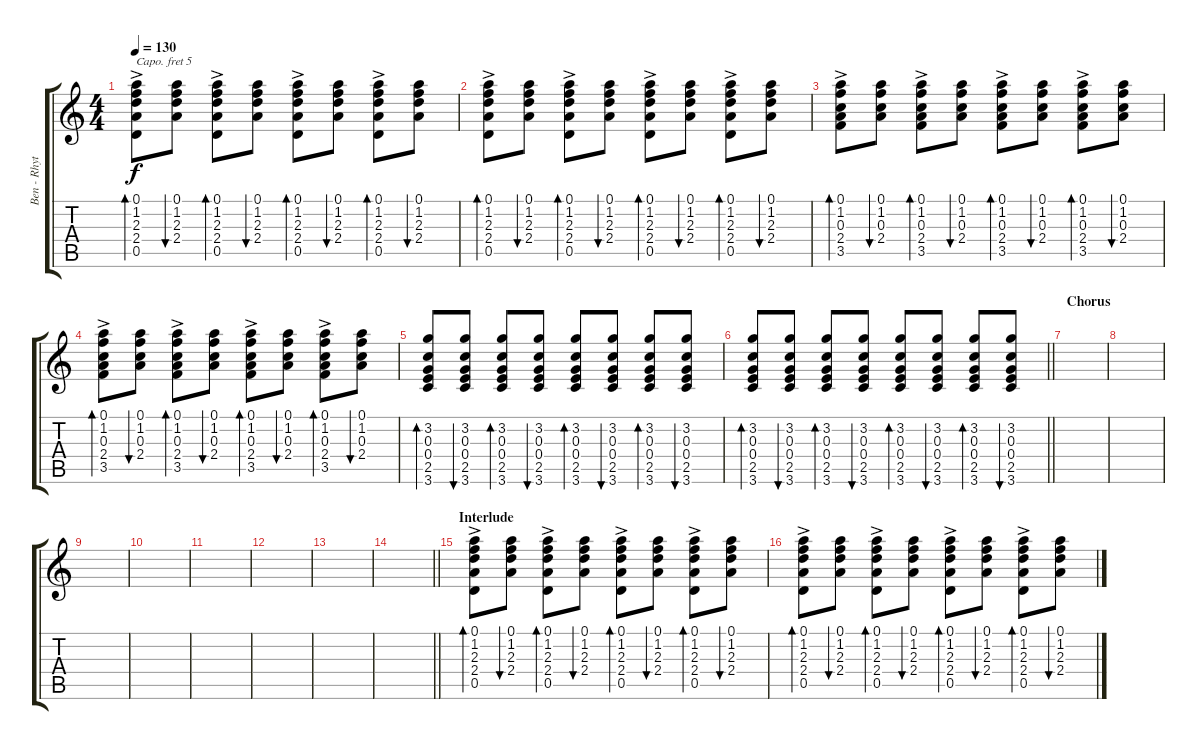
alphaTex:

\track ("Ben - Rhythm Guitar" "Ben - Rhyt") {instrument acousticguitarsteel}
\staff {score tabs}
\capo 5
\tuning (E4 B3 G3 D3 A2 E2) {hide}
\ts (4 4)
\tempo 130
\clef g2
\ks c
(0.1{ac} 1.2{ac} 2.3{ac} 2.4{ac} 0.5{ac}).8{bd 30 dy f} (0.1 1.2 2.3 2.4).8{bu 30} (0.1{ac} 1.2{ac} 2.3{ac} 2.4{ac} 0.5{ac}).8{bd 30} (0.1 1.2 2.3 2.4).8{bu 30} (0.1{ac} 1.2{ac} 2.3{ac} 2.4{ac} 0.5{ac}).8{bd 30} (0.1 1.2 2.3 2.4).8{bu 30} (0.1{ac} 1.2{ac} 2.3{ac} 2.4{ac} 0.5{ac}).8{bd 30} (0.1 1.2 2.3 2.4).8{bu 30} |
(0.1{ac} 1.2{ac} 2.3{ac} 2.4{ac} 0.5{ac}).8{bd 30} (0.1 1.2 2.3 2.4).8{bu 30} (0.1{ac} 1.2{ac} 2.3{ac} 2.4{ac} 0.5{ac}).8{bd 30} (0.1 1.2 2.3 2.4).8{bu 30} (0.1{ac} 1.2{ac} 2.3{ac} 2.4{ac} 0.5{ac}).8{bd 30} (0.1 1.2 2.3 2.4).8{bu 30} (0.1{ac} 1.2{ac} 2.3{ac} 2.4{ac} 0.5{ac}).8{bd 30} (0.1 1.2 2.3 2.4).8{bu 30} |
(0.1{ac} 1.2{ac} 0.3{ac} 2.4{ac} 3.5{ac}).8{bd 30} (0.1 1.2 0.3 2.4).8{bu 30} (0.1{ac} 1.2{ac} 0.3{ac} 2.4{ac} 3.5{ac}).8{bd 30} (0.1 1.2 0.3 2.4).8{bu 30} (0.1{ac} 1.2{ac} 0.3{ac} 2.4{ac} 3.5{ac}).8{bd 30} (0.1 1.2 0.3 2.4).8{bu 30} (0.1{ac} 1.2{ac} 0.3{ac} 2.4{ac} 3.5{ac}).8{bd 30} (0.1 1.2 0.3 2.4).8{bu 30} |
(0.1{ac} 1.2{ac} 0.3{ac} 2.4{ac} 3.5{ac}).8{bd 30} (0.1 1.2 0.3 2.4).8{bu 30} (0.1{ac} 1.2{ac} 0.3{ac} 2.4{ac} 3.5{ac}).8{bd 30} (0.1 1.2 0.3 2.4).8{bu 30} (0.1{ac} 1.2{ac} 0.3{ac} 2.4{ac} 3.5{ac}).8{bd 30} (0.1 1.2 0.3 2.4).8{bu 30} (0.1{ac} 1.2{ac} 0.3{ac} 2.4{ac} 3.5{ac}).8{bd 30} (0.1 1.2 0.3 2.4).8{bu 30} |
(3.2 0.3 0.4 2.5 3.6).8{bd 30} (3.2 0.3 0.4 2.5 3.6).8{bu 30} (3.2 0.3 0.4 2.5 3.6).8{bd 30} (3.2 0.3 0.4 2.5 3.6).8{bu 30} (3.2 0.3 0.4 2.5 3.6).8{bd 30} (3.2 0.3 0.4 2.5 3.6).8{bu 30} (3.2 0.3 0.4 2.5 3.6).8{bd 30} (3.2 0.3 0.4 2.5 3.6).8{bu 30} |
\barLineRight lightlight
(3.2 0.3 0.4 2.5 3.6).8{bd 30} (3.2 0.3 0.4 2.5 3.6).8{bu 30} (3.2 0.3 0.4 2.5 3.6).8{bd 30} (3.2 0.3 0.4 2.5 3.6).8{bu 30} (3.2 0.3 0.4 2.5 3.6).8{bd 30} (3.2 0.3 0.4 2.5 3.6).8{bu 30} (3.2 0.3 0.4 2.5 3.6).8{bd 30} (3.2 0.3 0.4 2.5 3.6).8{bu 30} |
\section ("" "Chorus")
|
|
|
|
|
|
|
\barLineRight lightlight
|
\section ("" "Interlude")
(0.1{ac} 1.2{ac} 2.3{ac} 2.4{ac} 0.5{ac}).8{bd 30} (0.1 1.2 2.3 2.4).8{bu 30} (0.1{ac} 1.2{ac} 2.3{ac} 2.4{ac} 0.5{ac}).8{bd 30} (0.1 1.2 2.3 2.4).8{bu 30} (0.1{ac} 1.2{ac} 2.3{ac} 2.4{ac} 0.5{ac}).8{bd 30} (0.1 1.2 2.3 2.4).8{bu 30} (0.1{ac} 1.2{ac} 2.3{ac} 2.4{ac} 0.5{ac}).8{bd 30} (0.1 1.2 2.3 2.4).8{bu 30} |
(0.1{ac} 1.2{ac} 2.3{ac} 2.4{ac} 0.5{ac}).8{bd 30} (0.1 1.2 2.3 2.4).8{bu 30} (0.1{ac} 1.2{ac} 2.3{ac} 2.4{ac} 0.5{ac}).8{bd 30} (0.1 1.2 2.3 2.4).8{bu 30} (0.1{ac} 1.2{ac} 2.3{ac} 2.4{ac} 0.5{ac}).8{bd 30} (0.1 1.2 2.3 2.4).8{bu 30} (0.1{ac} 1.2{ac} 2.3{ac} 2.4{ac} 0.5{ac}).8{bd 30} (0.1 1.2 2.3 2.4).8{bu 30}
